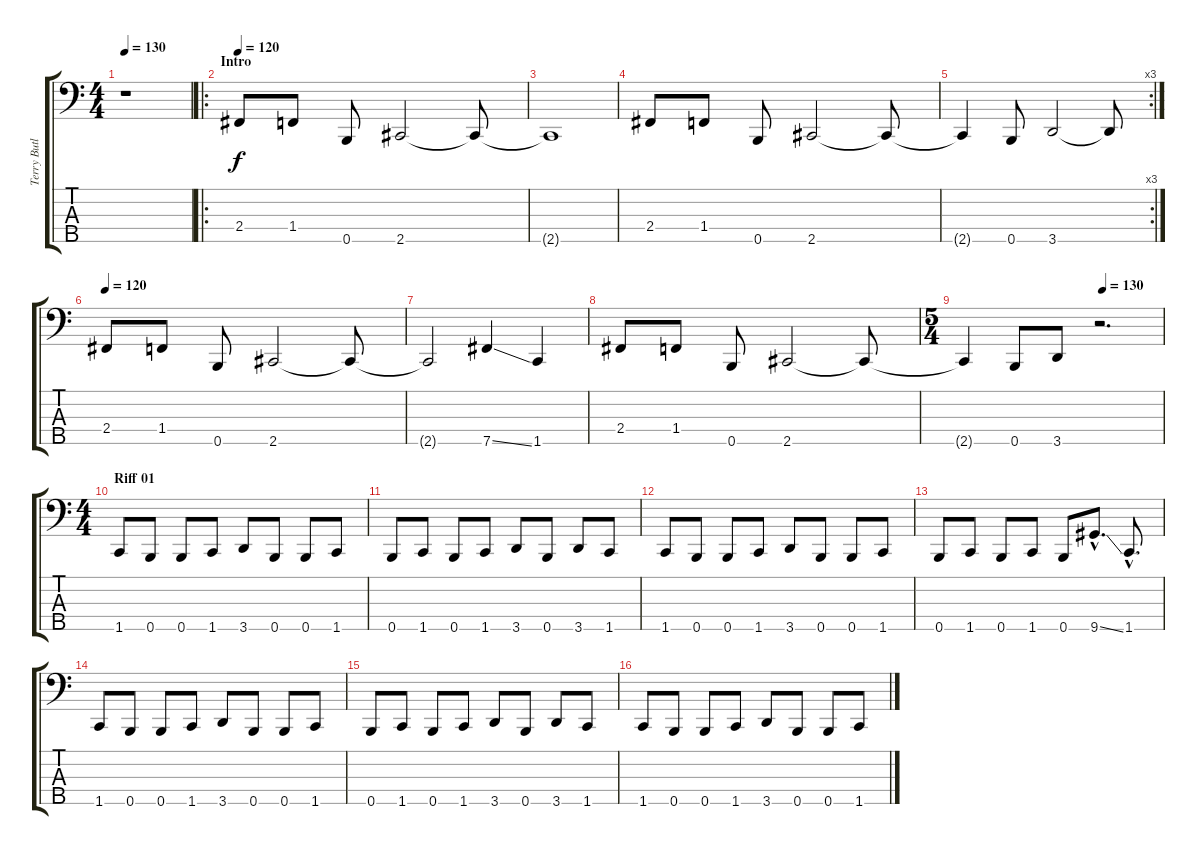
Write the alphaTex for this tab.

\track ("Terry Butler" "Terry Butl") {instrument electricbassfinger}
\staff {score tabs}
\tuning (G2 D2 A1 E1 B0) {hide}
\ts (4 4)
\tempo 130
\clef f4
\ks c
r.1{dy f instrument electricbassfinger} |
\ro
\section ("" "Intro")
\tempo 120
2.4.8 1.4.8 0.5.8 2.5.2 2.5{t}.8 |
2.5{t}.1 |
2.4.8 1.4.8 0.5.8 2.5.2 2.5{t}.8 |
\rc 3
2.5{t}.4 0.5.8 3.5.2 3.5{t}.8 |
\tempo 120
2.4.8 1.4.8 0.5.8 2.5.2 2.5{t}.8 |
2.5{t}.2 7.5{ss}.4 1.5.4 |
2.4.8 1.4.8 0.5.8 2.5.2 2.5{t}.8 |
\ts (5 4)
\tempo (130 0.7)
2.5{t}.4 0.5.8 3.5.8 r.2{d} |
\ts (4 4)
\section ("" "Riff 01")
1.5.8 0.5.8 0.5.8 1.5.8 3.5.8 0.5.8 0.5.8 1.5.8 |
0.5.8 1.5.8 0.5.8 1.5.8 3.5.8 0.5.8 3.5.8 1.5.8 |
1.5.8 0.5.8 0.5.8 1.5.8 3.5.8 0.5.8 0.5.8 1.5.8 |
0.5.8 1.5.8 0.5.8 1.5.8 0.5.8 9.5{ss hac}.8{d} 1.5{hac}.8{d} |
1.5.8 0.5.8 0.5.8 1.5.8 3.5.8 0.5.8 0.5.8 1.5.8 |
0.5.8 1.5.8 0.5.8 1.5.8 3.5.8 0.5.8 3.5.8 1.5.8 |
1.5.8 0.5.8 0.5.8 1.5.8 3.5.8 0.5.8 0.5.8 1.5.8
